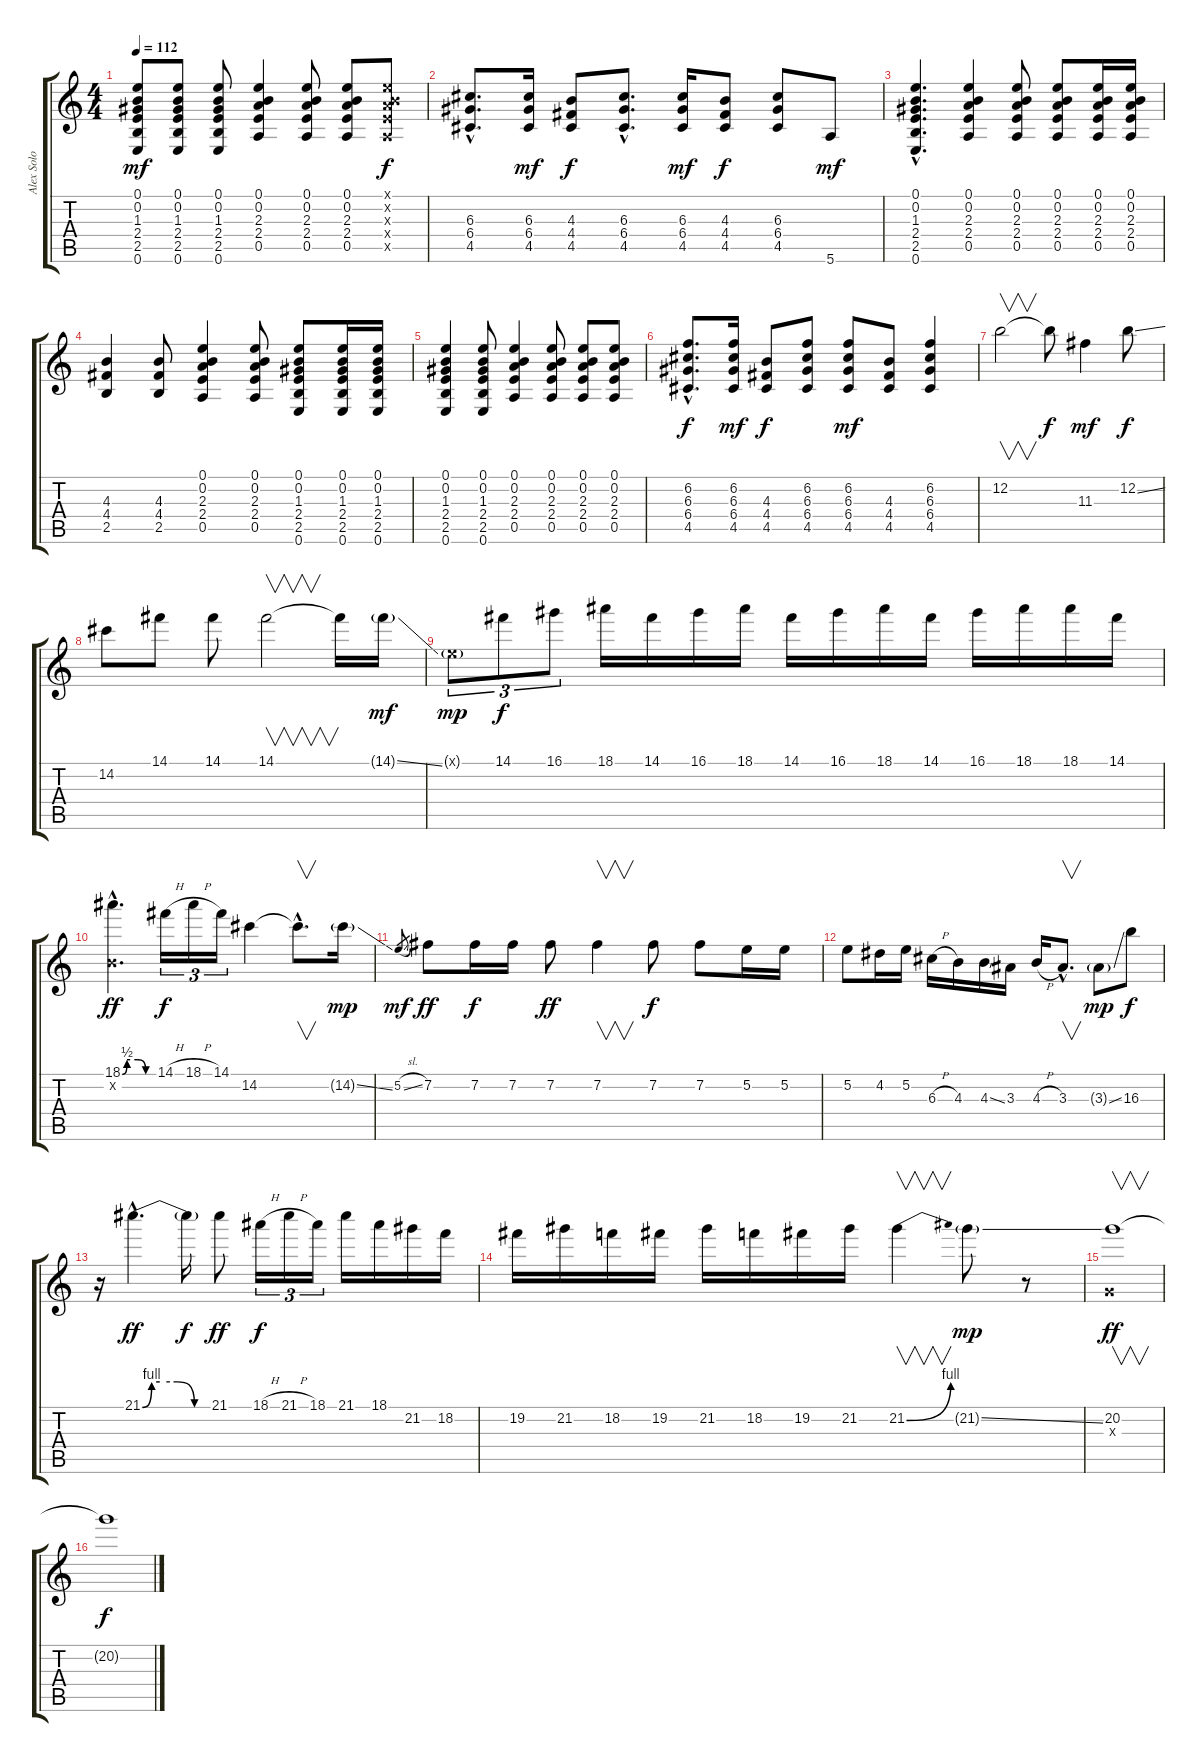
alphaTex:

\track ("Alex Solo" "Alex Solo") {instrument distortionguitar}
\staff {score tabs}
\tuning (E4 B3 G3 D3 A2 E2) {hide}
\ts (4 4)
\tempo 112
\clef g2
\ks c
(0.1 0.2 1.3 2.4 2.5 0.6).8{dy mf} (0.1 0.2 1.3 2.4 2.5 0.6).8 (0.1 0.2 1.3 2.4 2.5 0.6).8 (0.1 0.2 2.3 2.4 0.5).4 (0.1 0.2 2.3 2.4 0.5).8 (0.1 0.2 2.3 2.4 0.5).8 (0.1{x} 0.2{x} 2.3{x} 2.4{x} 0.5{x}).8{dy f} |
(6.3{hac} 6.4{hac} 4.5{hac}).8{d} (6.3 6.4 4.5).16{dy mf} (4.3 4.4 4.5).8{dy f} (6.3{hac} 6.4{hac} 4.5{hac}).8{d} (6.3 6.4 4.5).16{dy mf} (4.3 4.4 4.5).8{dy f} (6.3 6.4 4.5).8 5.6.8{dy mf} |
(0.1{hac} 0.2{hac} 1.3{hac} 2.4{hac} 2.5{hac} 0.6{hac}).4{d} (0.1 0.2 2.3 2.4 0.5).4 (0.1 0.2 2.3 2.4 0.5).8 (0.1 0.2 2.3 2.4 0.5).8 (0.1 0.2 2.3 2.4 0.5).16 (0.1 0.2 2.3 2.4 0.5).16 |
(4.3 4.4 2.5).4 (4.3 4.4 2.5).8 (0.1 0.2 2.3 2.4 0.5).4 (0.1 0.2 2.3 2.4 0.5).8 (0.1 0.2 1.3 2.4 2.5 0.6).8 (0.1 0.2 1.3 2.4 2.5 0.6).16 (0.1 0.2 1.3 2.4 2.5 0.6).16 |
(0.1 0.2 1.3 2.4 2.5 0.6).4 (0.1 0.2 1.3 2.4 2.5 0.6).8 (0.1 0.2 2.3 2.4 0.5).4 (0.1 0.2 2.3 2.4 0.5).8 (0.1 0.2 2.3 2.4 0.5).8 (0.1 0.2 2.3 2.4 0.5).8 |
(6.2{hac} 6.3{hac} 6.4{hac} 4.5{hac}).8{d dy f} (6.2 6.3 6.4 4.5).16{dy mf} (4.3 4.4 4.5).8{dy f} (6.2 6.3 6.4 4.5).8 (6.2 6.3 6.4 4.5).8{dy mf} (4.3 4.4 4.5).8 (6.2 6.3 6.4 4.5).4 |
12.2.2{v} 12.2{t}.8{dy f} 11.3.4{dy mf} 12.2{ss}.8{dy f} |
14.2.8 14.1.8 14.1.8 14.1.2{v} 14.1{t}.16 14.1{ss g}.16{dy mf} |
0.1{g x}.8{tu (3 2) dy mp} 14.1.8{tu (3 2) dy f} 16.1.8{tu (3 2)} 18.1.16 14.1.16 16.1.16 18.1.16 14.1.16 16.1.16 18.1.16 14.1.16 16.1.16 18.1.16 18.1.16 14.1.16 |
(18.1{be (custom 0 0 9 2 15 2 30 2 45 0 60 0) hac} 0.2{hac x}).4{d dy ff} 14.1{h}.16{tu (3 2) dy f} 18.1{h}.16{tu (3 2)} 14.1.16{tu (3 2)} 14.2.4 14.2{hac t}.8{v d} 14.2{ss g}.16{dy mp} |
5.2{sl}.8{gr dy mf} 7.2.8{dy ff} 7.2.16{dy f} 7.2.16 7.2.8{dy ff} 7.2.4{v} 7.2.8{dy f} 7.2.8 5.2.16 5.2.16 |
5.2.8 4.2.16 5.2.16 6.3{h}.16 4.3.16 4.3{ss}.16 3.3.16 4.3{h}.16 3.3{hac}.8{v d} 3.3{ss g}.8{dy mp} 16.3.8{dy f} |
r.16 21.1{be (custom 0 0 8 4 15 4 30 4 45 0 60 0) hac}.4{d dy ff} 21.1{t}.16{dy f} 21.1.8{dy ff} 18.1{h}.16{tu (3 2) dy f} 21.1{h}.16{tu (3 2)} 18.1.16{tu (3 2)} 21.1.16 18.1.16 21.2.16 18.2.16 |
19.2.16 21.2.16 18.2.16 19.2.16 21.2.16 18.2.16 19.2.16 21.2.16 21.2{be (bend 0 0 60 4)}.4{v} 21.2{ss g}.8{dy mp} r.8 |
(20.2 0.3{x}).1{v dy ff} |
20.2{t}.1{dy f}
